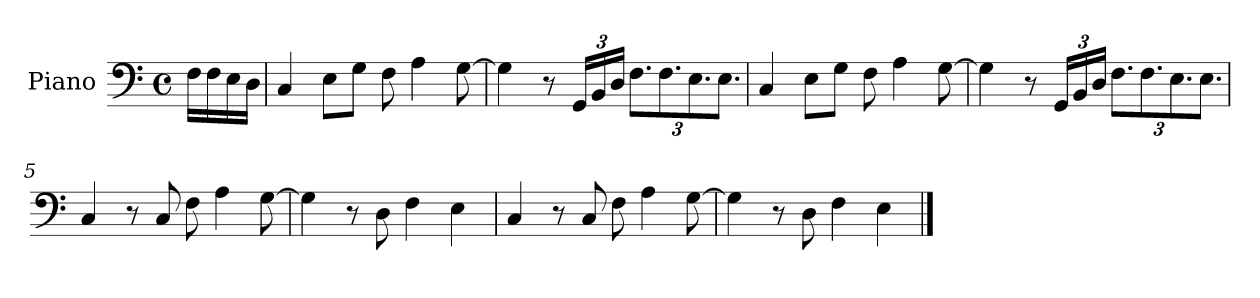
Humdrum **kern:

**kern
*part1
*staff1
*I"Piano
*I'Pno.
*clefF4
*k[]
*M4/4
*met(c)
=
16F\LL
16F\
16E\
16D\JJ
=1
4C/
8E\L
8G\J
8F\
4A\
[8G\
=2
4G\]
8r
*Xbrackettup
24GG/LL
24BB/
24D/JJ
12.F\L
12.F\
12.E\
12.E\J
=3
4C/
8E\L
8G\J
8F\
4A\
[8G\
=4
4G\]
8r
24GG/LL
24BB/
24D/JJ
12.F\L
12.F\
12.E\
12.E\J
=5
4C/
8r
8C/
8F\
4A\
[8G\
!!LO:LB:g=z
=6
4G\]
8r
8D\
4F\
4E\
=7
4C/
8r
8C/
8F\
4A\
[8G\
=8
4G\]
8r
8D\
4F\
4E\
==
*-
